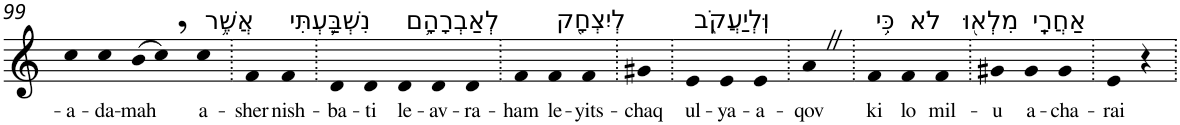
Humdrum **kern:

**kern	**text
*part1	*part1
*staff1	*staff1
*I"Piano	*
*I'Pno	*
!!LO:PB:g=z
*clefG2	*
*k[]	*
=99	=99
!	!LO:LY:b
4cc	-a-
!	!LO:LY:b
4cc	-da-
!	!LO:LY:b
(>8b	-mah
8cc,)	.
!LO:TX:a:t=אֲשֶׁ֥ר	!
!	!LO:LY:b
4cc	a-
=100.	=100.
!	!LO:LY:b
4f	-sher
!LO:TX:a:t=נִשְׁבַּ֛עְתִּי	!
!	!LO:LY:b
4f	nish-
=101.	=101.
!	!LO:LY:b
4d	-ba-
!	!LO:LY:b
4d	-ti
!LO:TX:a:t=לְאַבְרָהָ֥ם	!
!	!LO:LY:b
4d	le-
!	!LO:LY:b
4d	-av-
!	!LO:LY:b
4d	-ra-
=102.	=102.
!	!LO:LY:b
4f	-ham
!LO:TX:a:t=לְיִצְחָ֖ק	!
!	!LO:LY:b
4f	le-
!	!LO:LY:b
4f	-yits-
=103.	=103.
!	!LO:LY:b
4g#X	-chaq
=104.	=104.
!LO:TX:a:t=וּֽלְיַעֲקֹ֑ב	!
!	!LO:LY:b
4e	ul-
!	!LO:LY:b
4e	-ya-
!	!LO:LY:b
4e	-a-
=105.	=105.
!	!LO:LY:b
4aZ	-qov
=106.	=106.
!LO:TX:a:t=כִּ֥י	!
!	!LO:LY:b
4f	ki
!LO:TX:a:t=לֹא	!
!	!LO:LY:b
4f	lo
!LO:TX:a:t=מִלְא֖וּ	!
!	!LO:LY:b
4f	mil-
=107.	=107.
!	!LO:LY:b
4g#X	-u
!LO:TX:a:t=אַחֲרָֽי	!
!	!LO:LY:b
4g#	a-
!	!LO:LY:b
4g#	-cha-
=108.	=108.
!	!LO:LY:b
4e	-rai
4r	.
=.	=.
*-	*-
